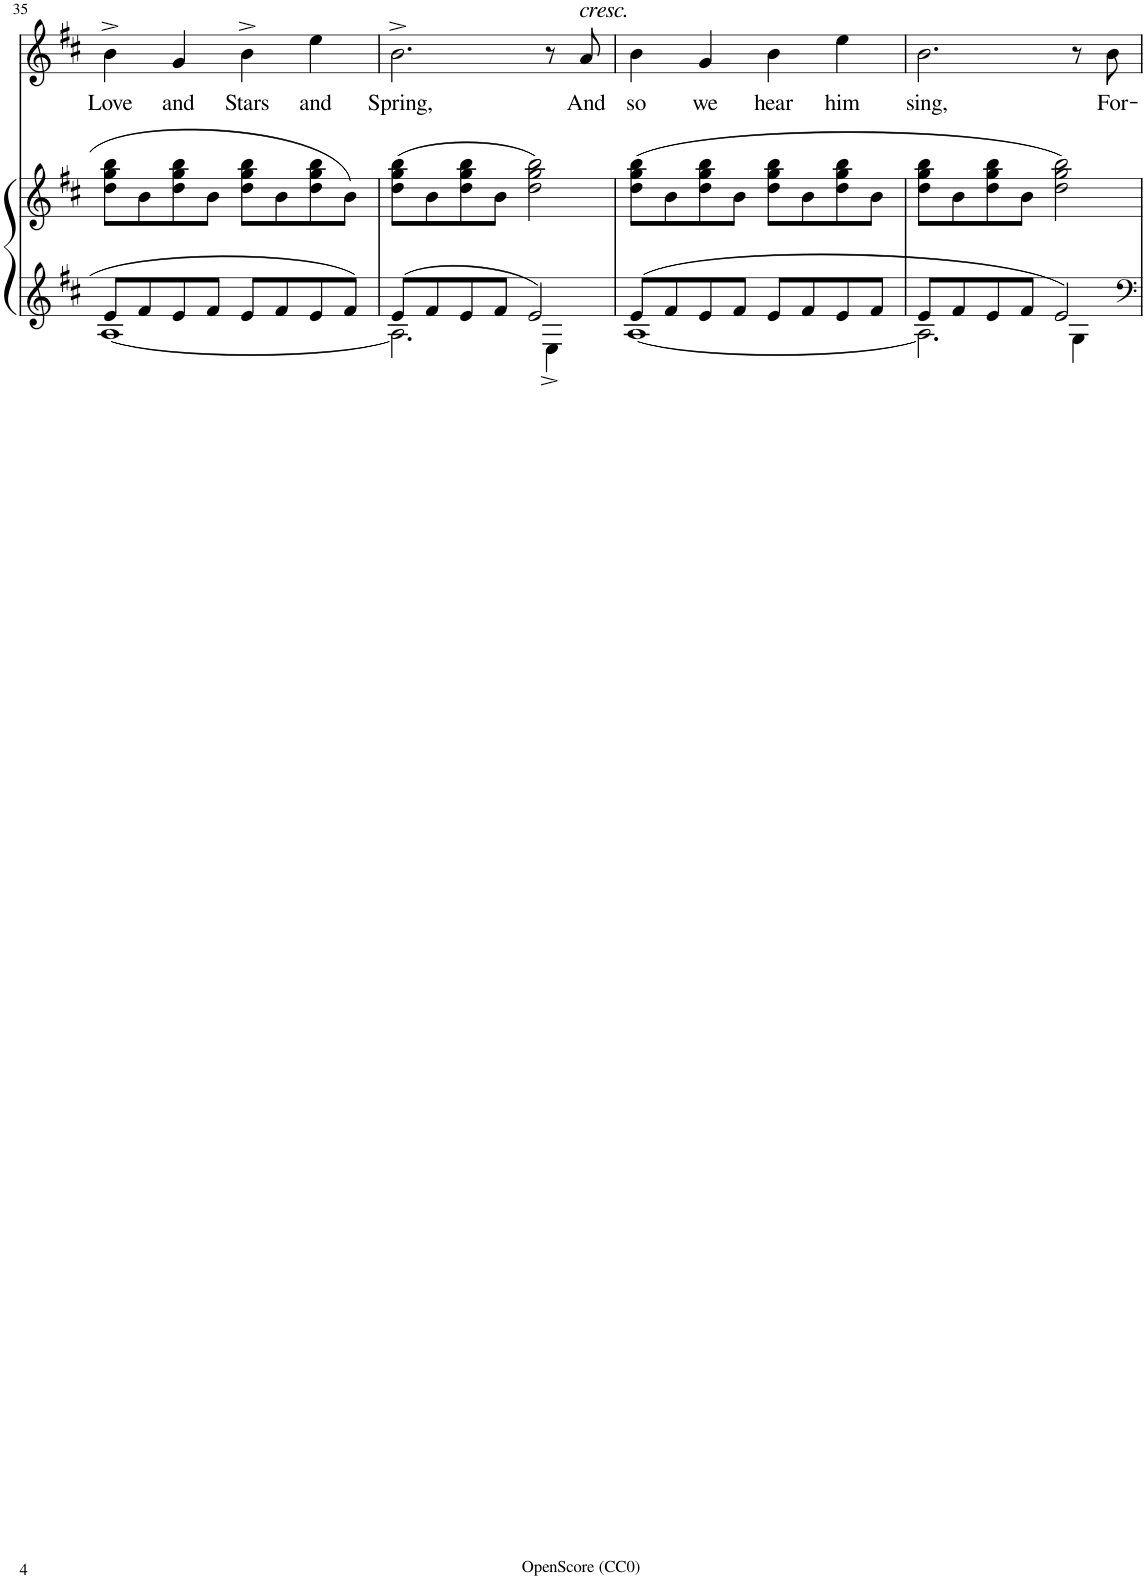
**kern	**kern	**kern	**text
*part2	*part2	*part1	*part1
*staff3	*staff2	*staff1	*staff1
*I"Piano	*	*I"Voice	*
*I'Pno	*	*	*
!!LO:PB:g=z
*clefG2	*clefG2	*clefG2	*
*k[f#c#]	*k[f#c#]	*k[f#c#]	*
*M4/4	*M4/4	*M4/4	*
=35	=35	=35	=35
*^	*	*	*
!	!	!	!	!LO:LY:b
8e/L	[1A	8dd\ 8gg\ 8bb\L	4b^\	Love
8f#/	.	8b\	.	.
!	!	!	!	!LO:LY:b
8e/	.	8dd\ 8gg\ 8bb\	4g/	and
8f#/J	.	8b\J	.	.
!	!	!	!	!LO:LY:b
8e/L	.	8dd\ 8gg\ 8bb\L	4b^\	Stars
8f#/	.	8b\	.	.
!	!	!	!	!LO:LY:b
8e/	.	8dd\ 8gg\ 8bb\	4ee\	and
8f#/J	.	8b\J	.	.
=36	=36	=36	=36	=36
!	!	!	!	!LO:LY:b
8e/L	2.A\]	(8dd\ 8gg\ 8bb\L	2.b^\	Spring,
8f#/	.	8b\	.	.
8e/	.	8dd\ 8gg\ 8bb\	.	.
8f#/J	.	8b\J	.	.
2e/	.	2dd\ 2gg\ 2bb\)	.	.
.	4E^\	.	8r	.
!	!	!	!LO:TX:a:i:t=cresc.	!
!	!	!	!	!LO:LY:b
.	.	.	8a/	And
=37	=37	=37	=37	=37
!	!	!	!	!LO:LY:b
8e/L	[1A	(8dd\ 8gg\ 8bb\L	4b\	so
8f#/	.	8b\	.	.
!	!	!	!	!LO:LY:b
8e/	.	8dd\ 8gg\ 8bb\	4g/	we
8f#/J	.	8b\J	.	.
!	!	!	!	!LO:LY:b
8e/L	.	8dd\ 8gg\ 8bb\L	4b\	hear
8f#/	.	8b\	.	.
!	!	!	!	!LO:LY:b
8e/	.	8dd\ 8gg\ 8bb\	4ee\	him
8f#/J	.	8b\J	.	.
=38	=38	=38	=38	=38
!	!	!	!	!LO:LY:b
8e/L	2.A\]	8dd\ 8gg\ 8bb\L	2.b\	sing,
8f#/	.	8b\	.	.
8e/	.	8dd\ 8gg\ 8bb\	.	.
8f#/J	.	8b\J	.	.
2e/	.	2dd\ 2gg\ 2bb\)	.	.
.	4G\	.	8r	.
!	!	!	!	!LO:LY:b
.	.	.	8b\	For-
*v	*v	*	*	*
=	=	=	=
*-	*-	*-	*-
